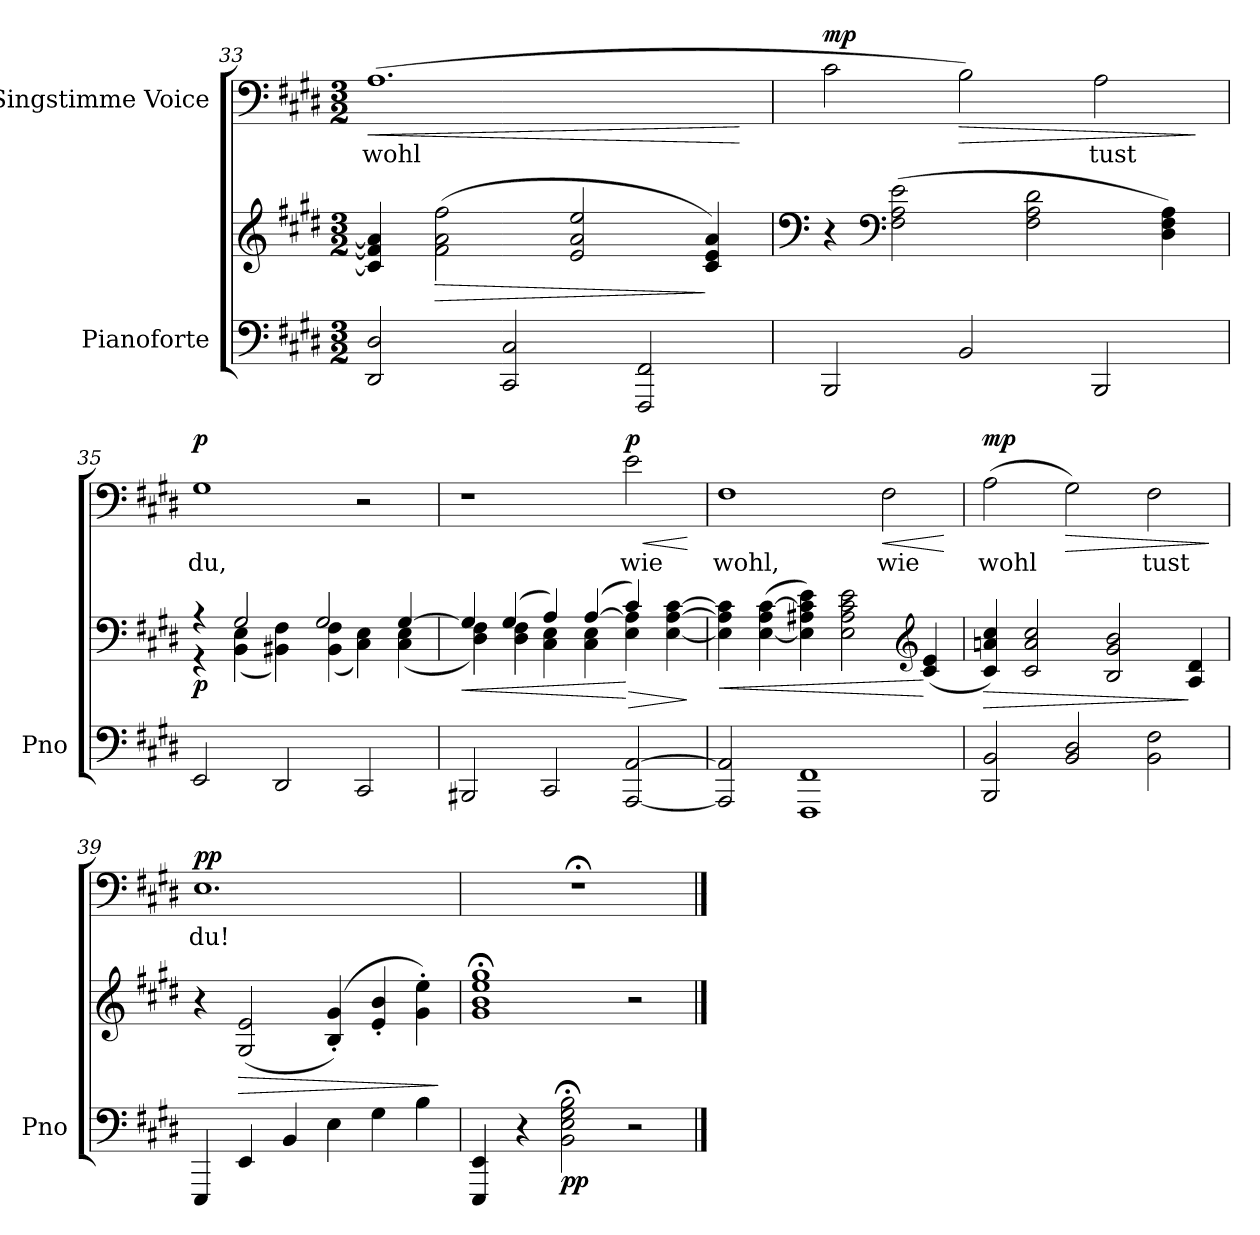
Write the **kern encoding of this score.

**kern	**kern	**dynam	**kern	**text	**dynam
*part2	*part2	*part2	*part1	*part1	*part1
*staff3	*staff2	*staff2/3	*staff1	*staff1	*staff1
*I"Pianoforte	*	*	*I"Singstimme Voice	*	*
*I'Pno	*	*	*	*	*
*clefF4	*clefG2	*	*clefF4	*	*
*k[f#c#g#d#]	*k[f#c#g#d#]	*	*k[f#c#g#d#]	*	*
*M3/2	*M3/2	*	*M3/2	*	*
=33	=33	=33	=33	=33	=33
!	!	!	!	!LO:LY:b	!LO:HP:b
2DD#/ 2D#/	4c#/] 4f#/] 4a/]	.	(>1.A	wohl	<
!	!	!LO:HP:b	!	!	!
.	(>2f#\ 2a\ 2ff#\	>	.	.	.
2CC#/ 2C#/	.	.	.	.	.
.	2e/ 2a/ 2ee/	.	.	.	.
2FFF#/ 2FF#/	.	.	.	.	.
.	4c#/ 4e/ 4a/)	]	.	.	.
.	.	.	.	.	[
=34	=34	=34	=34	=34	=34
*	*clefF4	*	*	*	*
!	!	!	!	!	!LO:DY:a
2BBB/	4r	.	2c#\	.	mp
*	*clefF4	*	*	*	*
.	(>2F#\ 2A\ 2e\	.	.	.	.
!	!	!	!	!	!LO:HP:b
2BB/	.	.	2B\)	.	>
.	2F#\ 2A\ 2d#\	.	.	.	.
!	!	!	!	!LO:LY:b	!
2BBB/	.	.	2A\	tust	.
.	4D#\ 4F#\ 4A\)	.	.	.	.
.	.	.	.	.	]
=35	=35	=35	=35	=35	=35
*	*^	*	*	*	*
!	!	!	!LO:DY:b	!	!LO:LY:b	!LO:DY:a
2EE/	4r	4r	p	1G#	du,	p
.	2G#/	(<4BB\ 4E\	.	.	.	.
2DD#/	.	4BB#X\ 4F#\)	.	.	.	.
.	2G#/	(<4BB#\ 4F#\	.	.	.	.
2CC#/	.	4C#\ 4E\)	.	2r	.	.
.	[4G#/	(<4C#\ 4E\	.	.	.	.
!!LO:LB:g=z
=36	=36	=36	=36	=36	=36	=36
!	!	!	!LO:HP:b	!	!	!
2BBB#X/	4G#/]	4D#\ 4F#\)	<	1r	.	.
.	(>4G#/	4D#\ 4F#\	.	.	.	.
2CC#/	4A/)	4C#\ 4E\	.	.	.	.
.	(>[4A/	4C#\ 4E\	.	.	.	.
!	!	!	!LO:HP:n=1:b	!	!LO:LY:b	!LO:HP:b
!	!	!	!	!	!	!LO:DY:n=1:a
[2AAA/ [2AA/	4c#/)	4E\ 4A\]	[ >	2e\	wie	< p
.	[4E\ [4A\ [4c#\	4ryy	.	.	.	.
*	*v	*v	*	*	*	*
.	.	]	.	.	[
=37	=37	=37	=37	=37	=37
!	!	!LO:HP:b	!	!LO:LY:b	!
2AAA/] 2AA/]	4E\] 4A\] 4c#\]	<	1F#	wohl,	.
.	(>[4E\ 4A\ [4c#\	.	.	.	.
1FFF# 1FF#	4E\] 4A#X\ 4c#\] 4e\)	.	.	.	.
.	2E\ 2A#\ 2c#\ 2e\	.	.	.	.
!	!	!	!	!LO:LY:b	!LO:HP:b
.	.	.	2F#\	wie	<
*	*clefG2	*	*	*	*
.	(>4c#/ 4e/	[	.	.	.
.	.	.	.	.	[
=38	=38	=38	=38	=38	=38
!	!	!LO:HP:b	!	!LO:LY:b	!LO:DY:a
2BBB/ 2BB/	4c#/ 4an/ 4cc#/)	>	(>2A\	wohl	mp
.	2c#/ 2a/ 2cc#/	.	.	.	.
!	!	!	!	!	!LO:HP:b
2BB/ 2D#/	.	.	2G#\)	.	>
.	2B/ 2g#/ 2b/	.	.	.	.
!	!	!	!	!LO:LY:b	!
2BB\ 2F#\	.	.	2F#\	tust	.
.	4A/ 4d#/	]	.	.	.
.	.	.	.	.	]
=39	=39	=39	=39	=39	=39
*	*	*	*MM89	*	*
!	!	!	!	!LO:LY:b	!LO:DY:a
*	*	*	*^	*	*
4EEE/	4r	.	1.E	2.ryy	du!	pp
!	!	!LO:HP:b	!	!	!	!
4EE/	(>2G#/ 2e/	>	.	.	.	.
4BB/	.	.	.	.	.	.
*	*	*	*MM85	*	*	*
4E\	(>4B/' 4g#/')	.	.	2.ryy	.	.
4G#\	4e/' 4b/'	.	.	.	.	.
4B\	4g#\' 4ee\')	.	.	.	.	.
.	.	]	.	.	.	.
*	*	*	*v	*v	*	*
=40	=40	=40	=40	=40	=40
*	*	*	*MM80	*	*
4EEE/ 4EE/	1g#;< 1b;< 1ee;< 1gg#;<	.	1.r;<	.	.
4r	.	.	.	.	.
!	!	!LO:DY:b=2	!	!	!
2BB\;< 2E\;< 2G#\;< 2B\;<	.	pp	.	.	.
2r	2r	.	.	.	.
==	==	==	==	==	==
*-	*-	*-	*-	*-	*-
